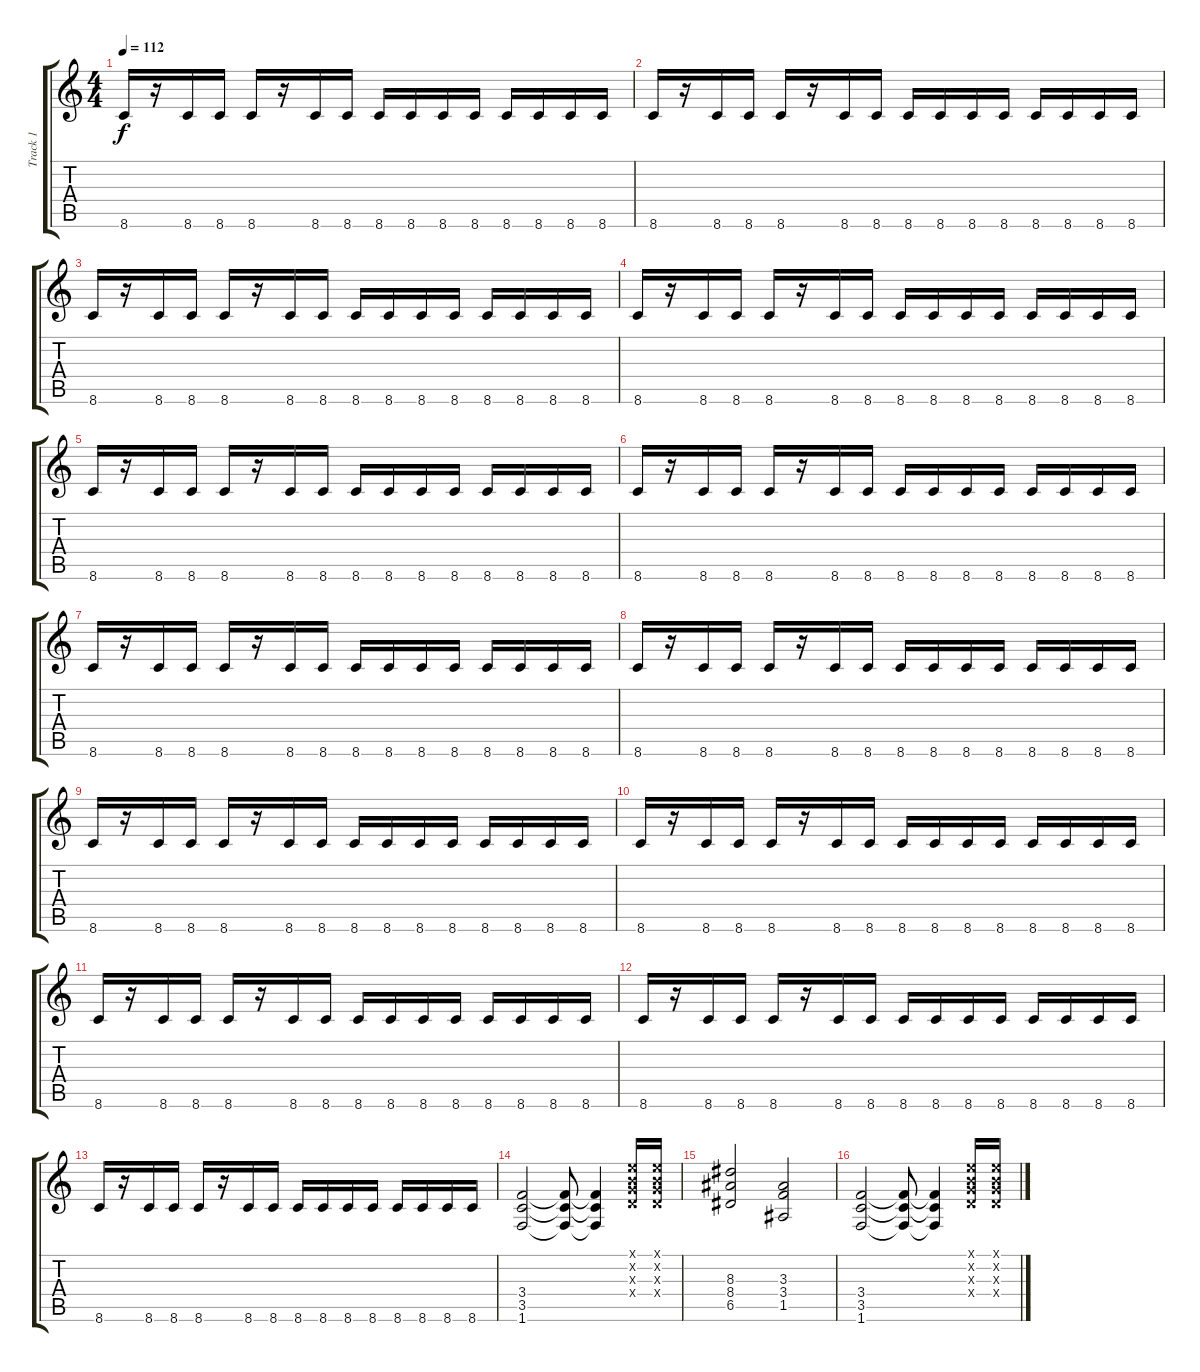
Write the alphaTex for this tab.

\track ("Track 1" "Track 1") {instrument acousticguitarsteel}
\staff {score tabs}
\tuning (E4 B3 G3 D3 A2 E2) {hide}
\ts (4 4)
\tempo 112
\clef g2
\ks c
8.6.16{dy f} r.16 8.6.16 8.6.16 8.6.16 r.16 8.6.16 8.6.16 8.6.16 8.6.16 8.6.16 8.6.16 8.6.16 8.6.16 8.6.16 8.6.16 |
8.6.16 r.16 8.6.16 8.6.16 8.6.16 r.16 8.6.16 8.6.16 8.6.16 8.6.16 8.6.16 8.6.16 8.6.16 8.6.16 8.6.16 8.6.16 |
8.6.16 r.16 8.6.16 8.6.16 8.6.16 r.16 8.6.16 8.6.16 8.6.16 8.6.16 8.6.16 8.6.16 8.6.16 8.6.16 8.6.16 8.6.16 |
8.6.16 r.16 8.6.16 8.6.16 8.6.16 r.16 8.6.16 8.6.16 8.6.16 8.6.16 8.6.16 8.6.16 8.6.16 8.6.16 8.6.16 8.6.16 |
8.6.16 r.16 8.6.16 8.6.16 8.6.16 r.16 8.6.16 8.6.16 8.6.16 8.6.16 8.6.16 8.6.16 8.6.16 8.6.16 8.6.16 8.6.16 |
8.6.16 r.16 8.6.16 8.6.16 8.6.16 r.16 8.6.16 8.6.16 8.6.16 8.6.16 8.6.16 8.6.16 8.6.16 8.6.16 8.6.16 8.6.16 |
8.6.16 r.16 8.6.16 8.6.16 8.6.16 r.16 8.6.16 8.6.16 8.6.16 8.6.16 8.6.16 8.6.16 8.6.16 8.6.16 8.6.16 8.6.16 |
8.6.16 r.16 8.6.16 8.6.16 8.6.16 r.16 8.6.16 8.6.16 8.6.16 8.6.16 8.6.16 8.6.16 8.6.16 8.6.16 8.6.16 8.6.16 |
8.6.16 r.16 8.6.16 8.6.16 8.6.16 r.16 8.6.16 8.6.16 8.6.16 8.6.16 8.6.16 8.6.16 8.6.16 8.6.16 8.6.16 8.6.16 |
8.6.16 r.16 8.6.16 8.6.16 8.6.16 r.16 8.6.16 8.6.16 8.6.16 8.6.16 8.6.16 8.6.16 8.6.16 8.6.16 8.6.16 8.6.16 |
8.6.16 r.16 8.6.16 8.6.16 8.6.16 r.16 8.6.16 8.6.16 8.6.16 8.6.16 8.6.16 8.6.16 8.6.16 8.6.16 8.6.16 8.6.16 |
8.6.16 r.16 8.6.16 8.6.16 8.6.16 r.16 8.6.16 8.6.16 8.6.16 8.6.16 8.6.16 8.6.16 8.6.16 8.6.16 8.6.16 8.6.16 |
8.6.16 r.16 8.6.16 8.6.16 8.6.16 r.16 8.6.16 8.6.16 8.6.16 8.6.16 8.6.16 8.6.16 8.6.16 8.6.16 8.6.16 8.6.16 |
(3.4 3.5 1.6).2 (3.4{t} 3.5{t} 1.6{t}).8 (3.4{t} 3.5{t} 1.6{t}).4 (0.1{x} 0.2{x} 0.3{x} 0.4{x}).16 (0.1{x} 0.2{x} 0.3{x} 0.4{x}).16 |
(8.3 8.4 6.5).2 (3.3 3.4 1.5).2 |
(3.4 3.5 1.6).2 (3.4{t} 3.5{t} 1.6{t}).8 (3.4{t} 3.5{t} 1.6{t}).4 (0.1{x} 0.2{x} 0.3{x} 0.4{x}).16 (0.1{x} 0.2{x} 0.3{x} 0.4{x}).16
